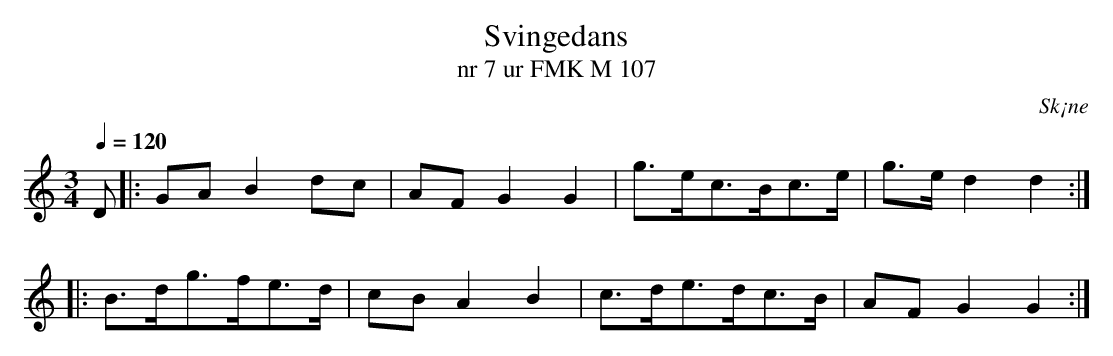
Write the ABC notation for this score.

X:1
T:Svingedans
T:nr 7 ur FMK M 107
O:Sk¡ne
M:3/4
L:1/8
Q:1/4=120
K:C
D |: GA B2 dc | AF G2 G2 | g>ec>Bc>e | g>e d2 d2 :|
 |: B>dg>fe>d  | cB A2 B2 | c>de>dc>B | AF G2 G2 :|
